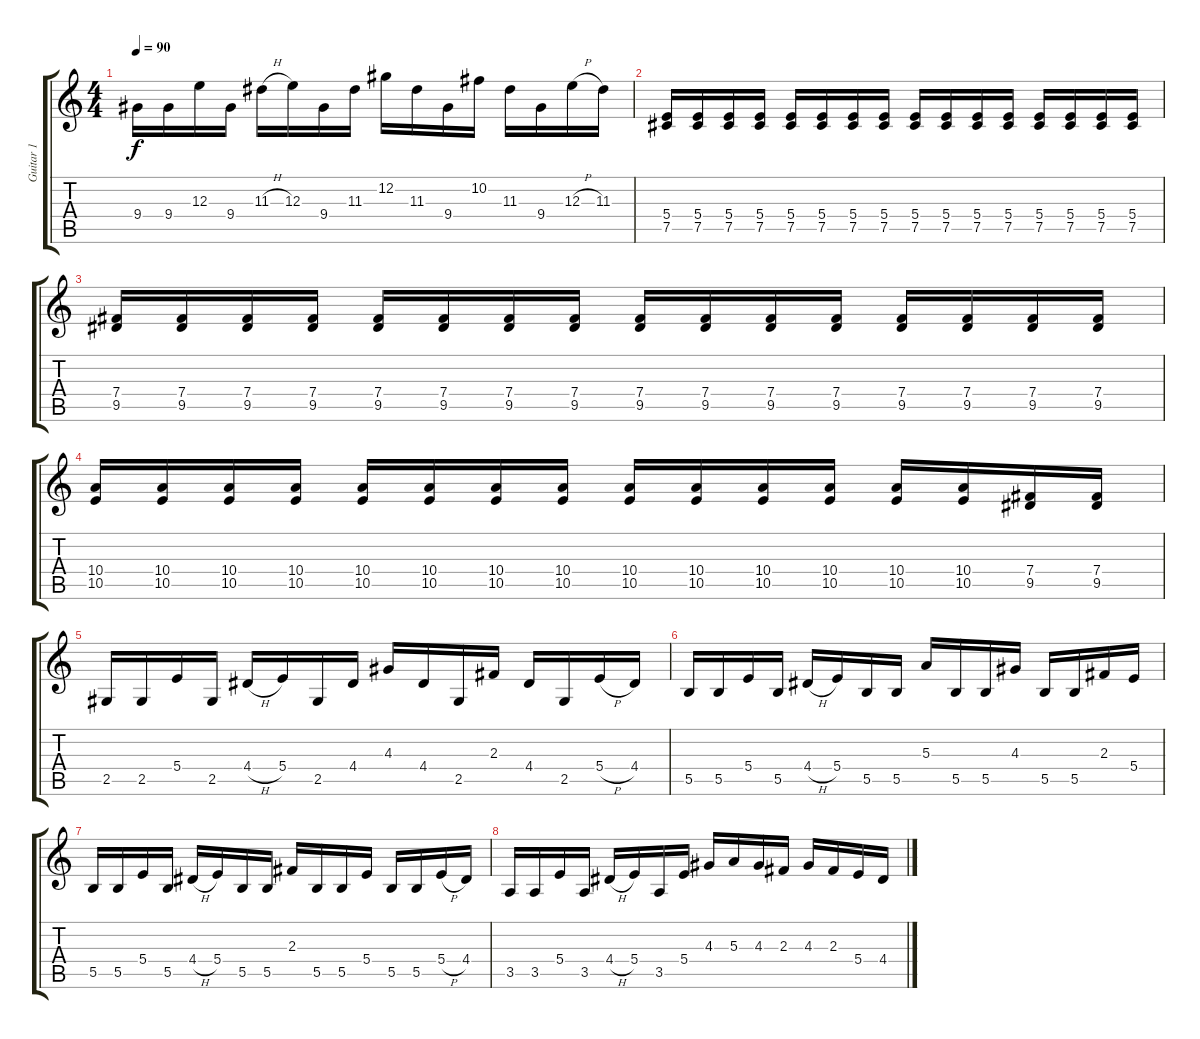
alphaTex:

\track ("Guitar 1" "Guitar 1") {instrument distortionguitar}
\staff {score tabs}
\tuning (Db4 Ab3 E3 B2 Gb2 Db2) {hide}
\ts (4 4)
\tempo 90
\clef g2
\ks c
9.4.16{dy f} 9.4.16 12.3.16 9.4.16 11.3{h}.16 12.3.16 9.4.16 11.3.16 12.2.16 11.3.16 9.4.16 10.2.16 11.3.16 9.4.16 12.3{h}.16 11.3.16 |
(5.4 7.5).16 (5.4 7.5).16 (5.4 7.5).16 (5.4 7.5).16 (5.4 7.5).16 (5.4 7.5).16 (5.4 7.5).16 (5.4 7.5).16 (5.4 7.5).16 (5.4 7.5).16 (5.4 7.5).16 (5.4 7.5).16 (5.4 7.5).16 (5.4 7.5).16 (5.4 7.5).16 (5.4 7.5).16 |
(7.4 9.5).16 (7.4 9.5).16 (7.4 9.5).16 (7.4 9.5).16 (7.4 9.5).16 (7.4 9.5).16 (7.4 9.5).16 (7.4 9.5).16 (7.4 9.5).16 (7.4 9.5).16 (7.4 9.5).16 (7.4 9.5).16 (7.4 9.5).16 (7.4 9.5).16 (7.4 9.5).16 (7.4 9.5).16 |
(10.4 10.5).16 (10.4 10.5).16 (10.4 10.5).16 (10.4 10.5).16 (10.4 10.5).16 (10.4 10.5).16 (10.4 10.5).16 (10.4 10.5).16 (10.4 10.5).16 (10.4 10.5).16 (10.4 10.5).16 (10.4 10.5).16 (10.4 10.5).16 (10.4 10.5).16 (7.4 9.5).16 (7.4 9.5).16 |
2.5.16 2.5.16 5.4.16 2.5.16 4.4{h}.16 5.4.16 2.5.16 4.4.16 4.3.16 4.4.16 2.5.16 2.3.16 4.4.16 2.5.16 5.4{h}.16 4.4.16 |
5.5.16 5.5.16 5.4.16 5.5.16 4.4{h}.16 5.4.16 5.5.16 5.5.16 5.3.16 5.5.16 5.5.16 4.3.16 5.5.16 5.5.16 2.3.16 5.4.16 |
5.5.16 5.5.16 5.4.16 5.5.16 4.4{h}.16 5.4.16 5.5.16 5.5.16 2.3.16 5.5.16 5.5.16 5.4.16 5.5.16 5.5.16 5.4{h}.16 4.4.16 |
3.5.16 3.5.16 5.4.16 3.5.16 4.4{h}.16 5.4.16 3.5.16 5.4.16 4.3.16 5.3.16 4.3.16 2.3.16 4.3.16 2.3.16 5.4.16 4.4.16
